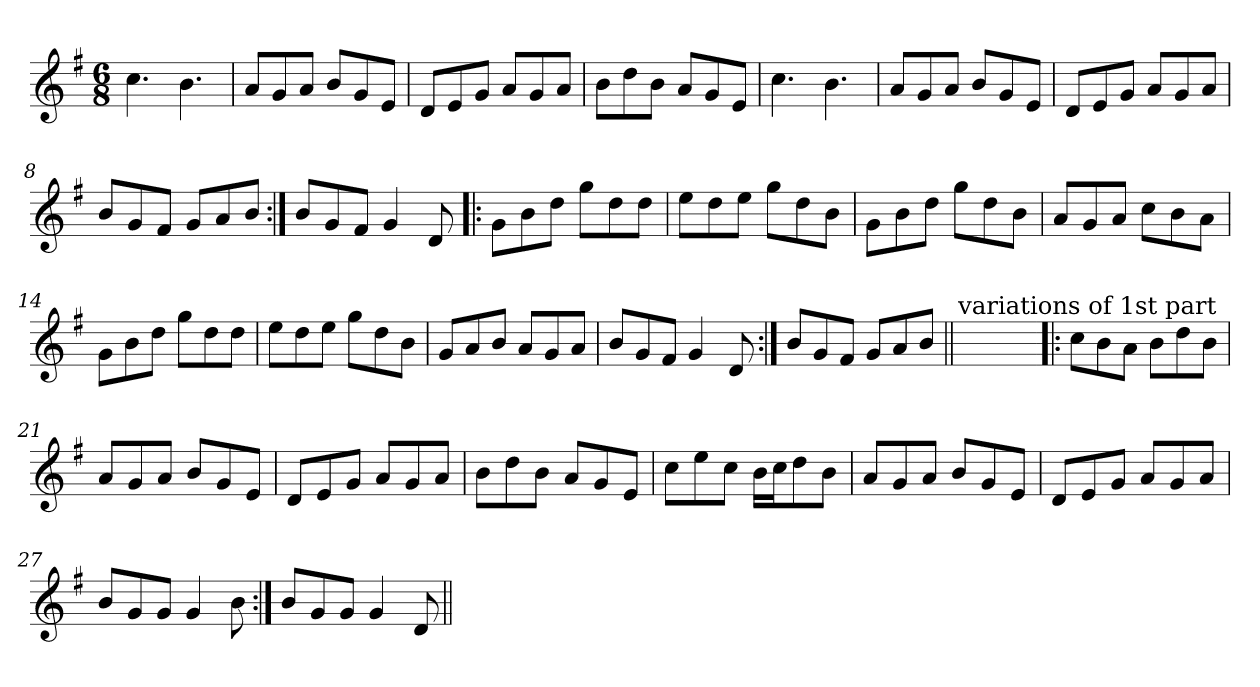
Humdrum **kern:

**kern
*part1
*staff1
*clefG2
*k[f#]
*G:
*M6/8
=1
4.cc\
4.b\
=2
8a/L
8g/
8a/J
8b/L
8g/
8e/J
=3
8d/L
8e/
8g/J
8a/L
8g/
8a/J
=4
8b\L
8dd\
8b\J
8a/L
8g/
8e/J
=5
4.cc\
4.b\
=6
8a/L
8g/
8a/J
8b/L
8g/
8e/J
=7
8d/L
8e/
8g/J
8a/L
8g/
8a/J
=8
8b/L
8g/
8f#/J
8g/L
8a/
8b/J
!!LO:LB:g=z
=9:|!
8b/L
8g/
8f#/J
4g/
8d/
=10!|:
8g\L
8b\
8dd\J
8gg\L
8dd\
8dd\J
=11
8ee\L
8dd\
8ee\J
8gg\L
8dd\
8b\J
=12
8g\L
8b\
8dd\J
8gg\L
8dd\
8b\J
=13
8a/L
8g/
8a/J
8cc\L
8b\
8a\J
=14
8g\L
8b\
8dd\J
8gg\L
8dd\
8dd\J
=15
8ee\L
8dd\
8ee\J
8gg\L
8dd\
8b\J
!!LO:LB:g=z
=16
8g/L
8a/
8b/J
8a/L
8g/
8a/J
=17
8b/L
8g/
8f#/J
4g/
8d/
=18:|!
8b/L
8g/
8f#/J
8g/L
8a/
8b/J
=19||
!LO:TX:a:t=variations of 1st part
2.ryy
=20!|:
8cc\L
8b\
8a\J
8b\L
8dd\
8b\J
=21
8a/L
8g/
8a/J
8b/L
8g/
8e/J
=22
8d/L
8e/
8g/J
8a/L
8g/
8a/J
=23
8b\L
8dd\
8b\J
8a/L
8g/
8e/J
!!LO:LB:g=z
=24
8cc\L
8ee\
8cc\J
16b\LL
16cc\J
8dd\
8b\J
=25
8a/L
8g/
8a/J
8b/L
8g/
8e/J
=26
8d/L
8e/
8g/J
8a/L
8g/
8a/J
=27
8b/L
8g/
8g/J
4g/
8b\
=28:|!
8b/L
8g/
8g/J
4g/
8d/
=||
*-
